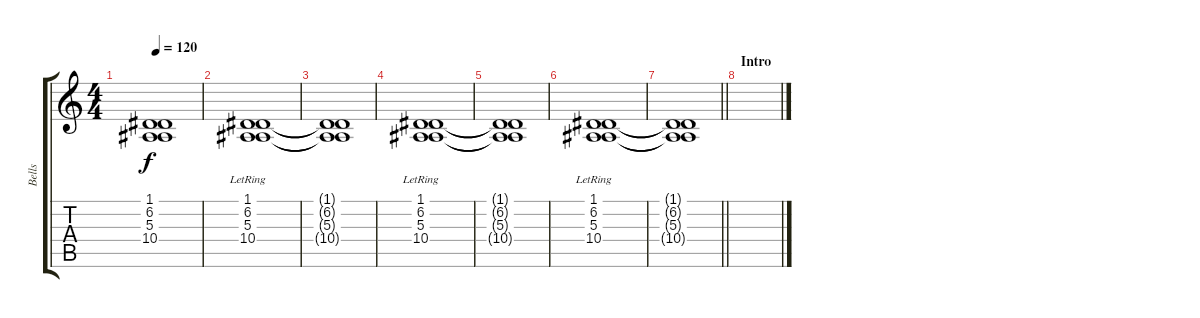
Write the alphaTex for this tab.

\track ("Bells" "Bells") {instrument tubularbells}
\staff {score tabs}
\tuning (D4 A3 F3 C3 G2 C2) {hide}
\ts (4 4)
\tempo 120
\clef g2
\ks c
(1.1{t} 6.2{t} 5.3{t} 10.4{t}).1{dy f} |
(1.1 6.2{lr} 5.3{lr} 10.4).1 |
(1.1{t} 6.2{t} 5.3{t} 10.4{t}).1 |
(1.1 6.2{lr} 5.3{lr} 10.4).1 |
(1.1{t} 6.2{t} 5.3{t} 10.4{t}).1 |
(1.1 6.2{lr} 5.3{lr} 10.4).1 |
\barLineRight lightlight
(1.1{t} 6.2{t} 5.3{t} 10.4{t}).1 |
\section ("" "Intro")
